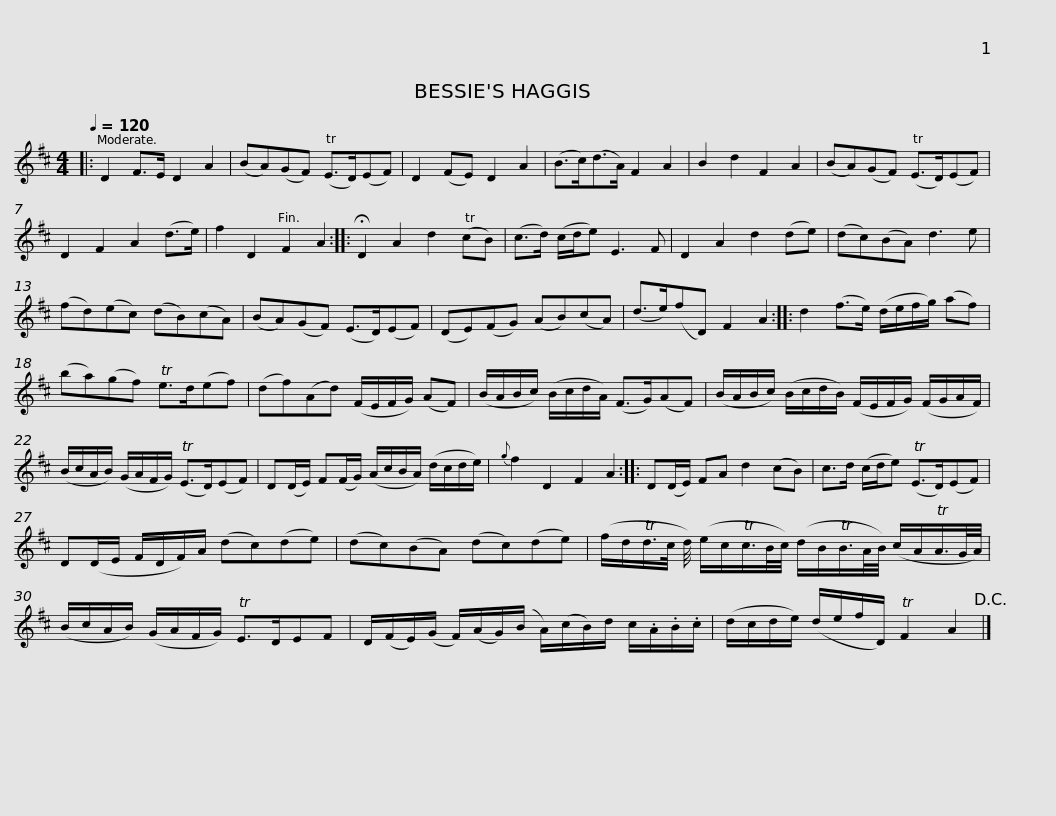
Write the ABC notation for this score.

X:1
L:1/8
Q:1/4=120
M:4/4
I:linebreak $
K:D
V:1 treble
V:1
|: D2 F>E D2 A2 | (BA)(GF) (TE>D)(EF) | D2 (FE) D2 A2 | (B>c)(d>A) F2 A2 | B2 d2 F2 A2 | %5
 (BA)(GF) (TE>D)(EF) |$ D2 F2 A2 (d>e) | f2 D2 F2 A2 :: !fermata!D2 A2 d2 (TcB) | (c>d) (c/d/e) E3 F | %10
 D2 A2 d2 (de) | (dc)(BA) d3 e | (fd)(ec) (dB)(cA) |$ (BA)(GF) (E>D)(EF) | (DE)(FG) (AB)(cA) | %15
 (d>e)(fD) F2 A2 :: d2 (f>e) (d/e/f/g/) (af) | (ba)(gf) Te>d(ef) |$ (df)(Ad) (F/E/F/G/) (AF) | (B/A/B/c/) (B/c/d/A/) (F>G)(AF) | %20
 (B/A/B/c/) (B/c/d/B/) (F/E/F/G/) (F/G/A/F/) |$ (B/c/A/B/) (G/A/F/G/) (TE>D)(EF) | D(D/E/) F(F/G/) (A/c/B/A/) (d/c/d/e/) |{g} f2 D2 F2 A2 :: D(D/E/) FA d2 (cB) |$ %25
 c>d (c/d/e) (TE>D)(EF) | D(D/E/ F/D/F/)A/ (dc)(de) | (dc)(BA) (dc)(de) |$ (f/d/Td/>c/ d/4) (e/c/Tc/>B/c/4) (d/B/TB/>A/B/4) (c/A/TA/>G/A/4) | (B/c/A/B/) (G/A/F/G/) TE>DEF |$ %30
 D/(F/E/)(G/ F/)(A/G/)(B/ A/)(c/B/)d/ c/.A/.B/.c/ | (d/c/d/e/) (d/e/f/D/) TF2 A2!D.C.! |] %32
